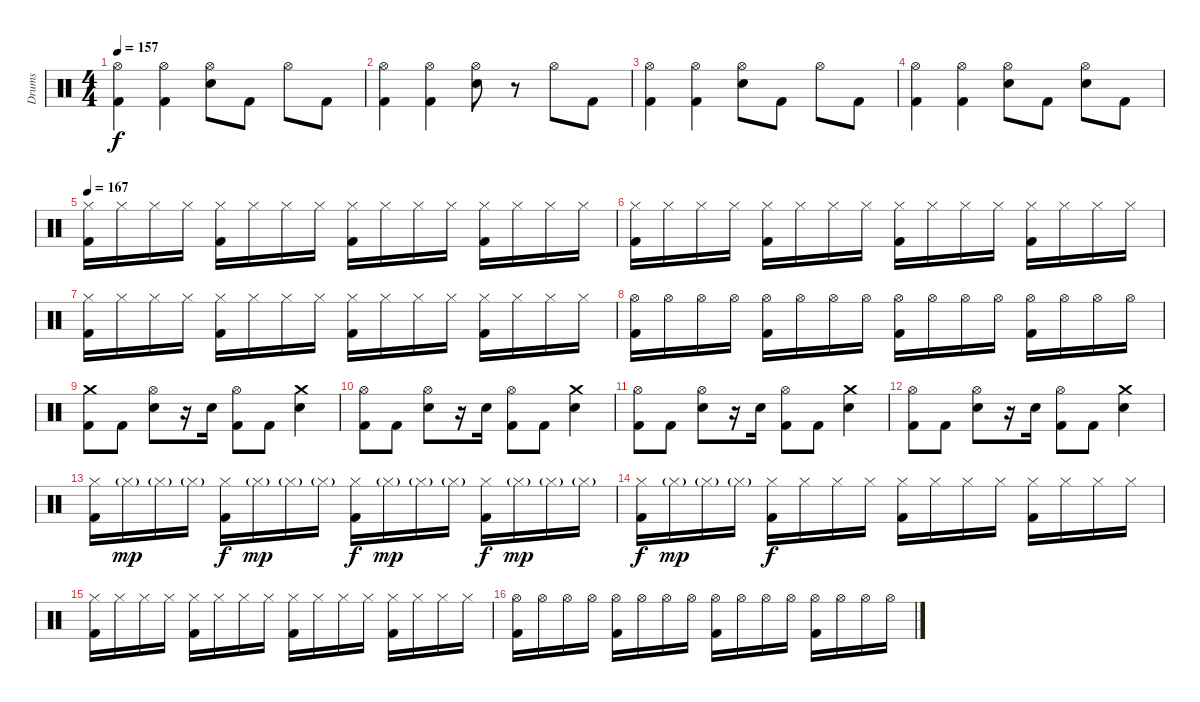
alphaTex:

\track ("Drums" "Drums") {instrument percussion}
\staff {score}
\articulation defaults
\ts (4 4)
\tempo 157
\clef neutral
\ks c
("Hi-Hat (open)" "Kick (hit) 2").4{dy f} ("Hi-Hat (open)" "Kick (hit) 2").4 ("Hi-Hat (open)" "Electric Snare (hit)").8 "Kick (hit) 2".8 "Hi-Hat (open)".8 "Kick (hit) 2".8 |
("Hi-Hat (open)" "Kick (hit) 2").4 ("Hi-Hat (open)" "Kick (hit) 2").4 ("Hi-Hat (open)" "Electric Snare (hit)").8 r.8 "Hi-Hat (open)".8 "Kick (hit) 2".8 |
("Hi-Hat (open)" "Kick (hit) 2").4 ("Hi-Hat (open)" "Kick (hit) 2").4 ("Hi-Hat (open)" "Electric Snare (hit)").8 "Kick (hit) 2".8 "Hi-Hat (open)".8 "Kick (hit) 2".8 |
("Hi-Hat (open)" "Kick (hit) 2").4 ("Hi-Hat (open)" "Kick (hit) 2").4 ("Hi-Hat (open)" "Electric Snare (hit)").8 "Kick (hit) 2".8 ("Hi-Hat (open)" "Electric Snare (hit)").8 "Kick (hit) 2".8 |
\tempo 167
("Hi-Hat (closed)" "Kick (hit) 2").16 "Hi-Hat (closed)".16 "Hi-Hat (closed)".16 "Hi-Hat (closed)".16 ("Hi-Hat (closed)" "Kick (hit) 2").16 "Hi-Hat (closed)".16 "Hi-Hat (closed)".16 "Hi-Hat (closed)".16 ("Hi-Hat (closed)" "Kick (hit) 2").16 "Hi-Hat (closed)".16 "Hi-Hat (closed)".16 "Hi-Hat (closed)".16 ("Hi-Hat (closed)" "Kick (hit) 2").16 "Hi-Hat (closed)".16 "Hi-Hat (closed)".16 "Hi-Hat (closed)".16 |
("Hi-Hat (closed)" "Kick (hit) 2").16 "Hi-Hat (closed)".16 "Hi-Hat (closed)".16 "Hi-Hat (closed)".16 ("Hi-Hat (closed)" "Kick (hit) 2").16 "Hi-Hat (closed)".16 "Hi-Hat (closed)".16 "Hi-Hat (closed)".16 ("Hi-Hat (closed)" "Kick (hit) 2").16 "Hi-Hat (closed)".16 "Hi-Hat (closed)".16 "Hi-Hat (closed)".16 ("Hi-Hat (closed)" "Kick (hit) 2").16 "Hi-Hat (closed)".16 "Hi-Hat (closed)".16 "Hi-Hat (closed)".16 |
("Hi-Hat (closed)" "Kick (hit) 2").16 "Hi-Hat (closed)".16 "Hi-Hat (closed)".16 "Hi-Hat (closed)".16 ("Hi-Hat (closed)" "Kick (hit) 2").16 "Hi-Hat (closed)".16 "Hi-Hat (closed)".16 "Hi-Hat (closed)".16 ("Hi-Hat (closed)" "Kick (hit) 2").16 "Hi-Hat (closed)".16 "Hi-Hat (closed)".16 "Hi-Hat (closed)".16 ("Hi-Hat (closed)" "Kick (hit) 2").16 "Hi-Hat (closed)".16 "Hi-Hat (closed)".16 "Hi-Hat (closed)".16 |
("Hi-Hat (open)" "Kick (hit) 2").16 "Hi-Hat (open)".16 "Hi-Hat (open)".16 "Hi-Hat (open)".16 ("Hi-Hat (open)" "Kick (hit) 2").16 "Hi-Hat (open)".16 "Hi-Hat (open)".16 "Hi-Hat (open)".16 ("Hi-Hat (open)" "Kick (hit) 2").16 "Hi-Hat (open)".16 "Hi-Hat (open)".16 "Hi-Hat (open)".16 ("Hi-Hat (open)" "Kick (hit) 2").16 "Hi-Hat (open)".16 "Hi-Hat (open)".16 "Hi-Hat (open)".16 |
("Crash medium (hit)" "Kick (hit) 2").8 "Kick (hit) 2".8 ("Hi-Hat (open)" "Electric Snare (hit)").8 r.16 "Electric Snare (hit)".16 ("Hi-Hat (open)" "Kick (hit) 2").8 "Kick (hit) 2".8 ("Crash medium (hit)" "Electric Snare (hit)").4 |
("Hi-Hat (open)" "Kick (hit) 2").8 "Kick (hit) 2".8 ("Hi-Hat (open)" "Electric Snare (hit)").8 r.16 "Electric Snare (hit)".16 ("Hi-Hat (open)" "Kick (hit) 2").8 "Kick (hit) 2".8 ("Crash medium (hit)" "Electric Snare (hit)").4 |
("Hi-Hat (open)" "Kick (hit) 2").8 "Kick (hit) 2".8 ("Hi-Hat (open)" "Electric Snare (hit)").8 r.16 "Electric Snare (hit)".16 ("Hi-Hat (open)" "Kick (hit) 2").8 "Kick (hit) 2".8 ("Crash medium (hit)" "Electric Snare (hit)").4 |
("Hi-Hat (open)" "Kick (hit) 2").8 "Kick (hit) 2".8 ("Hi-Hat (open)" "Electric Snare (hit)").8 r.16 "Electric Snare (hit)".16 ("Hi-Hat (open)" "Kick (hit) 2").8 "Kick (hit) 2".8 ("Crash medium (hit)" "Electric Snare (hit)").4 |
("Hi-Hat (closed)" "Kick (hit) 2").16 "Hi-Hat (closed)"{g}.16{dy mp} "Hi-Hat (closed)"{g}.16 "Hi-Hat (closed)"{g}.16 ("Hi-Hat (closed)" "Kick (hit) 2").16{dy f} "Hi-Hat (closed)"{g}.16{dy mp} "Hi-Hat (closed)"{g}.16 "Hi-Hat (closed)"{g}.16 ("Hi-Hat (closed)" "Kick (hit) 2").16{dy f} "Hi-Hat (closed)"{g}.16{dy mp} "Hi-Hat (closed)"{g}.16 "Hi-Hat (closed)"{g}.16 ("Hi-Hat (closed)" "Kick (hit) 2").16{dy f} "Hi-Hat (closed)"{g}.16{dy mp} "Hi-Hat (closed)"{g}.16 "Hi-Hat (closed)"{g}.16 |
("Hi-Hat (closed)" "Kick (hit) 2").16{dy f} "Hi-Hat (closed)"{g}.16{dy mp} "Hi-Hat (closed)"{g}.16 "Hi-Hat (closed)"{g}.16 ("Hi-Hat (closed)" "Kick (hit) 2").16{dy f} "Hi-Hat (closed)".16 "Hi-Hat (closed)".16 "Hi-Hat (closed)".16 ("Hi-Hat (closed)" "Kick (hit) 2").16 "Hi-Hat (closed)".16 "Hi-Hat (closed)".16 "Hi-Hat (closed)".16 ("Hi-Hat (closed)" "Kick (hit) 2").16 "Hi-Hat (closed)".16 "Hi-Hat (closed)".16 "Hi-Hat (closed)".16 |
("Hi-Hat (closed)" "Kick (hit) 2").16 "Hi-Hat (closed)".16 "Hi-Hat (closed)".16 "Hi-Hat (closed)".16 ("Hi-Hat (closed)" "Kick (hit) 2").16 "Hi-Hat (closed)".16 "Hi-Hat (closed)".16 "Hi-Hat (closed)".16 ("Hi-Hat (closed)" "Kick (hit) 2").16 "Hi-Hat (closed)".16 "Hi-Hat (closed)".16 "Hi-Hat (closed)".16 ("Hi-Hat (closed)" "Kick (hit) 2").16 "Hi-Hat (closed)".16 "Hi-Hat (closed)".16 "Hi-Hat (closed)".16 |
("Hi-Hat (open)" "Kick (hit) 2").16 "Hi-Hat (open)".16 "Hi-Hat (open)".16 "Hi-Hat (open)".16 ("Hi-Hat (open)" "Kick (hit) 2").16 "Hi-Hat (open)".16 "Hi-Hat (open)".16 "Hi-Hat (open)".16 ("Hi-Hat (open)" "Kick (hit) 2").16 "Hi-Hat (open)".16 "Hi-Hat (open)".16 "Hi-Hat (open)".16 ("Hi-Hat (open)" "Kick (hit) 2").16 "Hi-Hat (open)".16 "Hi-Hat (open)".16 "Hi-Hat (open)".16
